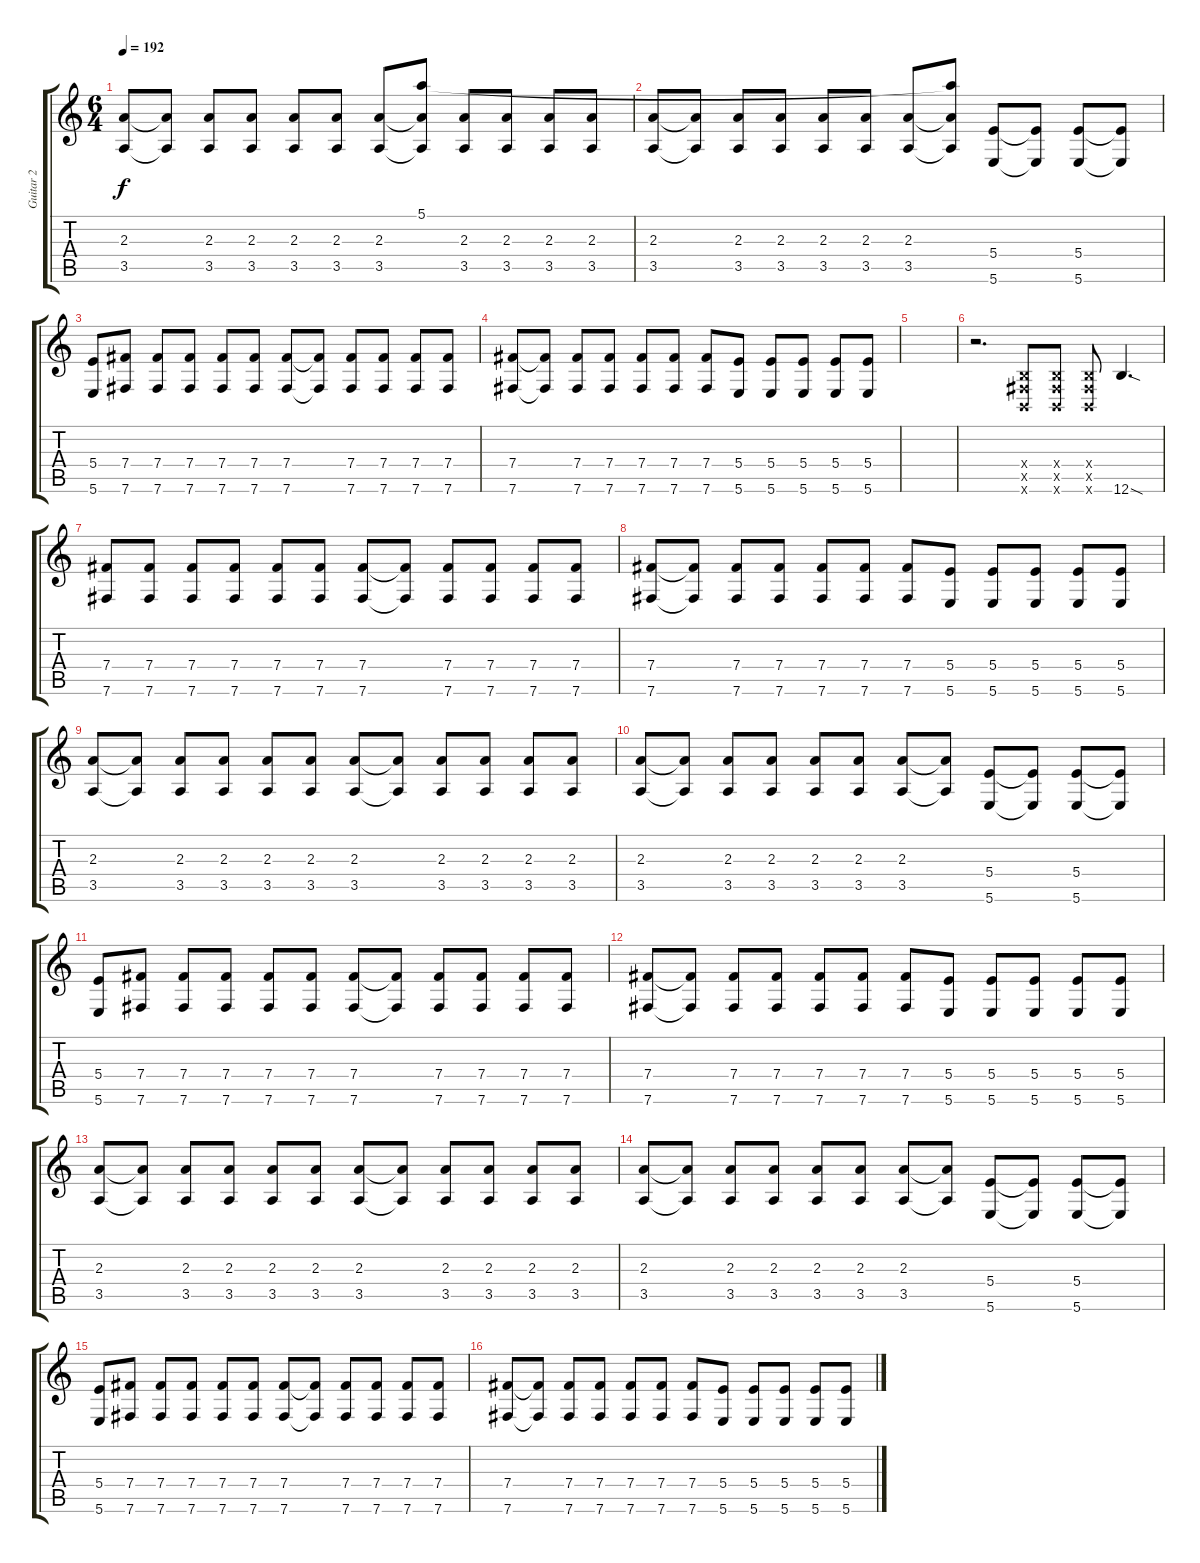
\track ("Guitar 2" "Guitar 2") {instrument distortionguitar}
\staff {score tabs}
\tuning (E4 B3 G3 B2 Gb2 B1) {hide}
\ts (6 4)
\tempo 192
\clef g2
\ks c
(2.3 3.5).8{dy f} (2.3{t} 3.5{t}).8 (2.3 3.5).8 (2.3 3.5).8 (2.3 3.5).8 (2.3 3.5).8 (2.3 3.5).8 (5.1 2.3{t} 3.5{t}).8 (2.3 3.5).8 (2.3 3.5).8 (2.3 3.5).8 (2.3 3.5).8 |
(2.3 3.5).8 (2.3{t} 3.5{t}).8 (2.3 3.5).8 (2.3 3.5).8 (2.3 3.5).8 (2.3 3.5).8 (2.3 3.5).8 (5.1{t} 2.3{t} 3.5{t}).8 (5.4 5.6).8 (5.4{t} 5.6{t}).8 (5.4 5.6).8 (5.4{t} 5.6{t}).8 |
(5.4 5.6).8 (7.4 7.6).8 (7.4 7.6).8 (7.4 7.6).8 (7.4 7.6).8 (7.4 7.6).8 (7.4 7.6).8 (7.4{t} 7.6{t}).8 (7.4 7.6).8 (7.4 7.6).8 (7.4 7.6).8 (7.4 7.6).8 |
(7.4 7.6).8 (7.4{t} 7.6{t}).8 (7.4 7.6).8 (7.4 7.6).8 (7.4 7.6).8 (7.4 7.6).8 (7.4 7.6).8 (5.4 5.6).8 (5.4 5.6).8 (5.4 5.6).8 (5.4 5.6).8 (5.4 5.6).8 |
|
r.2{d} (0.4{x} 0.5{x} 0.6{x}).8 (0.4{x} 0.5{x} 0.6{x}).8 (0.4{x} 0.5{x} 0.6{x}).8 12.6{sod}.4{d} |
(7.4 7.6).8 (7.4 7.6).8 (7.4 7.6).8 (7.4 7.6).8 (7.4 7.6).8 (7.4 7.6).8 (7.4 7.6).8 (7.4{t} 7.6{t}).8 (7.4 7.6).8 (7.4 7.6).8 (7.4 7.6).8 (7.4 7.6).8 |
(7.4 7.6).8 (7.4{t} 7.6{t}).8 (7.4 7.6).8 (7.4 7.6).8 (7.4 7.6).8 (7.4 7.6).8 (7.4 7.6).8 (5.4 5.6).8 (5.4 5.6).8 (5.4 5.6).8 (5.4 5.6).8 (5.4 5.6).8 |
(2.3 3.5).8 (2.3{t} 3.5{t}).8 (2.3 3.5).8 (2.3 3.5).8 (2.3 3.5).8 (2.3 3.5).8 (2.3 3.5).8 (2.3{t} 3.5{t}).8 (2.3 3.5).8 (2.3 3.5).8 (2.3 3.5).8 (2.3 3.5).8 |
(2.3 3.5).8 (2.3{t} 3.5{t}).8 (2.3 3.5).8 (2.3 3.5).8 (2.3 3.5).8 (2.3 3.5).8 (2.3 3.5).8 (2.3{t} 3.5{t}).8 (5.4 5.6).8 (5.4{t} 5.6{t}).8 (5.4 5.6).8 (5.4{t} 5.6{t}).8 |
(5.4 5.6).8 (7.4 7.6).8 (7.4 7.6).8 (7.4 7.6).8 (7.4 7.6).8 (7.4 7.6).8 (7.4 7.6).8 (7.4{t} 7.6{t}).8 (7.4 7.6).8 (7.4 7.6).8 (7.4 7.6).8 (7.4 7.6).8 |
(7.4 7.6).8 (7.4{t} 7.6{t}).8 (7.4 7.6).8 (7.4 7.6).8 (7.4 7.6).8 (7.4 7.6).8 (7.4 7.6).8 (5.4 5.6).8 (5.4 5.6).8 (5.4 5.6).8 (5.4 5.6).8 (5.4 5.6).8 |
(2.3 3.5).8 (2.3{t} 3.5{t}).8 (2.3 3.5).8 (2.3 3.5).8 (2.3 3.5).8 (2.3 3.5).8 (2.3 3.5).8 (2.3{t} 3.5{t}).8 (2.3 3.5).8 (2.3 3.5).8 (2.3 3.5).8 (2.3 3.5).8 |
(2.3 3.5).8 (2.3{t} 3.5{t}).8 (2.3 3.5).8 (2.3 3.5).8 (2.3 3.5).8 (2.3 3.5).8 (2.3 3.5).8 (2.3{t} 3.5{t}).8 (5.4 5.6).8 (5.4{t} 5.6{t}).8 (5.4 5.6).8 (5.4{t} 5.6{t}).8 |
(5.4 5.6).8 (7.4 7.6).8 (7.4 7.6).8 (7.4 7.6).8 (7.4 7.6).8 (7.4 7.6).8 (7.4 7.6).8 (7.4{t} 7.6{t}).8 (7.4 7.6).8 (7.4 7.6).8 (7.4 7.6).8 (7.4 7.6).8 |
(7.4 7.6).8 (7.4{t} 7.6{t}).8 (7.4 7.6).8 (7.4 7.6).8 (7.4 7.6).8 (7.4 7.6).8 (7.4 7.6).8 (5.4 5.6).8 (5.4 5.6).8 (5.4 5.6).8 (5.4 5.6).8 (5.4 5.6).8
